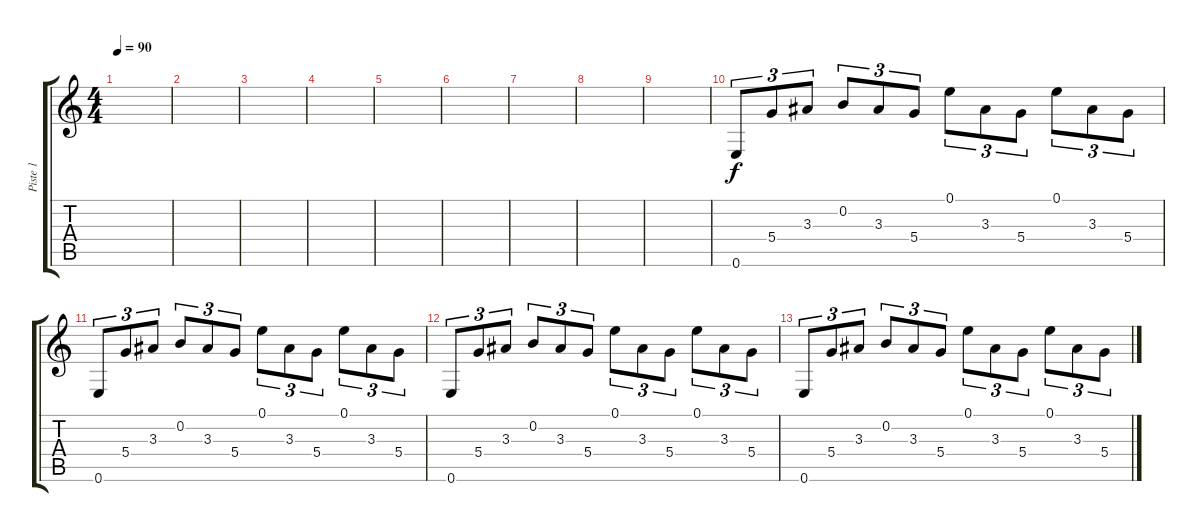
\track ("Piste 1" "Piste 1") {instrument electricguitarclean}
\staff {score tabs}
\tuning (E4 B3 G3 D3 A2 E2) {hide}
\ts (4 4)
\tempo 90
\clef g2
\ks c
|
|
|
|
|
|
|
|
|
0.6.8{tu (3 2)} 5.4.8{tu (3 2)} 3.3.8{tu (3 2)} 0.2.8{tu (3 2)} 3.3.8{tu (3 2)} 5.4.8{tu (3 2)} 0.1.8{tu (3 2)} 3.3.8{tu (3 2)} 5.4.8{tu (3 2)} 0.1.8{tu (3 2)} 3.3.8{tu (3 2)} 5.4.8{tu (3 2)} |
0.6.8{tu (3 2)} 5.4.8{tu (3 2)} 3.3.8{tu (3 2)} 0.2.8{tu (3 2)} 3.3.8{tu (3 2)} 5.4.8{tu (3 2)} 0.1.8{tu (3 2)} 3.3.8{tu (3 2)} 5.4.8{tu (3 2)} 0.1.8{tu (3 2)} 3.3.8{tu (3 2)} 5.4.8{tu (3 2)} |
0.6.8{tu (3 2)} 5.4.8{tu (3 2)} 3.3.8{tu (3 2)} 0.2.8{tu (3 2)} 3.3.8{tu (3 2)} 5.4.8{tu (3 2)} 0.1.8{tu (3 2)} 3.3.8{tu (3 2)} 5.4.8{tu (3 2)} 0.1.8{tu (3 2)} 3.3.8{tu (3 2)} 5.4.8{tu (3 2)} |
0.6.8{tu (3 2)} 5.4.8{tu (3 2)} 3.3.8{tu (3 2)} 0.2.8{tu (3 2)} 3.3.8{tu (3 2)} 5.4.8{tu (3 2)} 0.1.8{tu (3 2)} 3.3.8{tu (3 2)} 5.4.8{tu (3 2)} 0.1.8{tu (3 2)} 3.3.8{tu (3 2)} 5.4.8{tu (3 2)}
